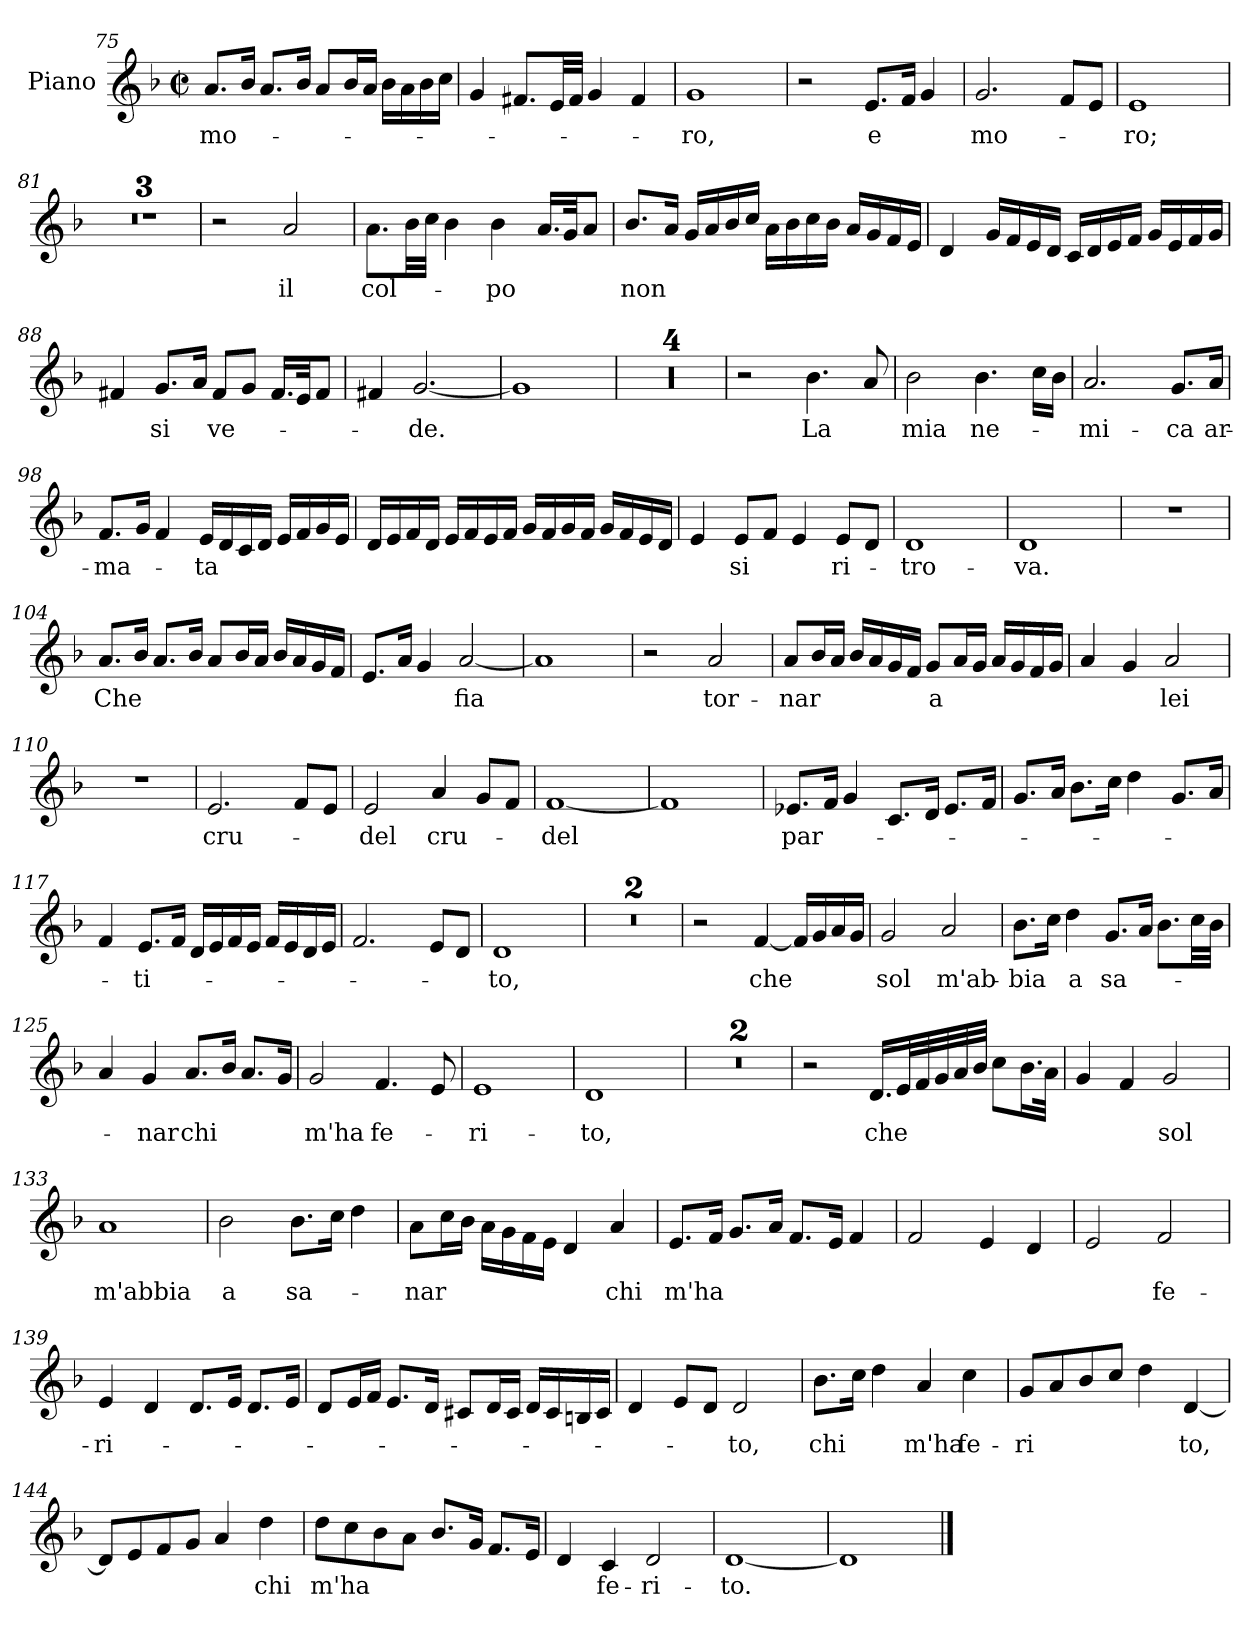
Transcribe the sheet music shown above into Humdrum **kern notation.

**kern	**text
*part1	*part1
*staff1	*staff1
*I"Piano	*
*I'Pno.	*
!!LO:LB:g=z
*clefG2	*
*k[b-]	*
*M2/2	*
*met(c|)	*
=75	=75
!	!LO:LY:b
8.a/L	mo-
16b-/Jk	.
8.a/L	.
16b-/Jk	.
8a/L	.
16b-/L	.
16a/JJ	.
16b-\LL	.
16a\	.
16b-\	.
16cc\JJ	.
=76	=76
4g/	.
8.f#X/L	.
32e/LL	.
32f#/JJJ	.
4g/	.
4f#/	.
=77	=77
!	!LO:LY:b
1g	ro,
=78	=78
2r	.
!	!LO:LY:b
8.e/L	e
16f/Jk	.
4g/	.
=79	=79
!	!LO:LY:b
2.g/	mo-
8f/L	.
8e/J	.
=80	=80
!	!LO:LY:b
1e	ro;
=81	=81
1r	.
=82	=82
1r	.
=83	=83
1r	.
=84	=84
2r	.
!	!LO:LY:b
2a/	il
!!LO:LB:g=z
=85	=85
!	!LO:LY:b
8.a\L	col-
32b-\LL	.
32cc\JJJ	.
4b-\	.
!	!LO:LY:b
4b-\	po
16.a/LL	.
32g/JK	.
8a/J	.
=86	=86
!	!LO:LY:b
8.b-/L	non
16a/Jk	.
16g/LL	.
16a/	.
16b-/	.
16cc/JJ	.
16a\LL	.
16b-\	.
16cc\	.
16b-\JJ	.
16a/LL	.
16g/	.
16f/	.
16e/JJ	.
=87	=87
4d/	.
16g/LL	.
16f/	.
16e/	.
16d/JJ	.
16c/LL	.
16d/	.
16e/	.
16f/JJ	.
16g/LL	.
16e/	.
16f/	.
16g/JJ	.
=88	=88
4f#X/	.
!	!LO:LY:b
8.g/L	si
16a/Jk	.
!	!LO:LY:b
8f#/L	ve-
8g/J	.
16.f#/LL	.
32e/JK	.
8f#/J	.
!!LO:LB:g=z
=89	=89
4f#X/	.
!	!LO:LY:b
[2.g/	de.
=90	=90
1g]	.
=91	=91
1r	.
=92	=92
1r	.
=93	=93
1r	.
=94	=94
1r	.
=95	=95
2r	.
!	!LO:LY:b
4.b-\	La
8a/	.
=96	=96
!	!LO:LY:b
2b-\	mia
!	!LO:LY:b
4.b-\	ne-
16cc\LL	.
16b-\JJ	.
=97	=97
!	!LO:LY:b
2.a/	mi-
!	!LO:LY:b
8.g/L	-ca
!	!LO:LY:b
16a/Jk	ar-
=98	=98
!	!LO:LY:b
8.f/L	-ma-
16g/Jk	.
4f/	.
!	!LO:LY:b
16e/LL	ta
16d/	.
16c/	.
16d/JJ	.
16e/LL	.
16f/	.
16g/	.
16e/JJ	.
!!LO:LB:g=z
=99	=99
16d/LL	.
16e/	.
16f/	.
16d/JJ	.
16e/LL	.
16f/	.
16e/	.
16f/JJ	.
16g/LL	.
16f/	.
16g/	.
16f/JJ	.
16g/LL	.
16f/	.
16e/	.
16d/JJ	.
=100	=100
4e/	.
!	!LO:LY:b
8e/L	si
8f/J	.
4e/	.
!	!LO:LY:b
8e/L	ri-
8d/J	.
=101	=101
!	!LO:LY:b
1d	tro-
=102	=102
!	!LO:LY:b
1d	-va.
=103	=103
1r	.
=104	=104
!	!LO:LY:b
8.a/L	Che
16b-/Jk	.
8.a/L	.
16b-/Jk	.
8a/L	.
16b-/L	.
16a/JJ	.
16b-/LL	.
16a/	.
16g/	.
16f/JJ	.
!!LO:LB:g=z
=105	=105
8.e/L	.
16a/Jk	.
4g/	.
!	!LO:LY:b
[2a/	fia
=106	=106
1a]	.
=107	=107
2r	.
!	!LO:LY:b
2a/	tor-
=108	=108
!	!LO:LY:b
8a/L	-nar
16b-/L	.
16a/JJ	.
16b-/LL	.
16a/	.
16g/	.
16f/JJ	.
!	!LO:LY:b
8g/L	a
16a/L	.
16g/JJ	.
16a/LL	.
16g/	.
16f/	.
16g/JJ	.
=109	=109
4a/	.
4g/	.
!	!LO:LY:b
2a/	lei
=110	=110
1r	.
=111	=111
!	!LO:LY:b
2.e/	cru-
8f/L	.
8e/J	.
=112	=112
!	!LO:LY:b
2e/	del
!	!LO:LY:b
4a/	cru-
8g/L	.
8f/J	.
=113	=113
!	!LO:LY:b
[1f	del
!!LO:LB:g=z
=114	=114
1f]	.
=115	=115
!	!LO:LY:b
8.e-X/L	par-
16f/Jk	.
4g/	.
8.c/L	.
16d/Jk	.
8.e-/L	.
16f/Jk	.
=116	=116
8.g/L	.
16a/Jk	.
8.b-\L	.
16cc\Jk	.
4dd\	.
8.g/L	.
16a/Jk	.
=117	=117
4f/	.
!	!LO:LY:b
8.e/L	ti-
16f/Jk	.
16d/LL	.
16e/	.
16f/	.
16e/JJ	.
16f/LL	.
16e/	.
16d/	.
16e/JJ	.
=118	=118
2.f/	.
8e/L	.
8d/J	.
=119	=119
!	!LO:LY:b
1d	to,
=120	=120
1r	.
=121	=121
1r	.
!!LO:LB:g=z
=122	=122
2r	.
!	!LO:LY:b
[4f/	che
16f/LL]	.
16g/	.
16a/	.
16g/JJ	.
=123	=123
!	!LO:LY:b
2g/	sol
!	!LO:LY:b
2a/	m'ab-
=124	=124
!	!LO:LY:b
8.b-\L	-bia
16cc\Jk	.
!	!LO:LY:b
4dd\	a
!	!LO:LY:b
8.g/L	sa-
16a/Jk	.
8.b-\L	.
32cc\LL	.
32b-\JJJ	.
=125	=125
4a/	.
!	!LO:LY:b
4g/	nar
!	!LO:LY:b
8.a/L	chi
16b-/Jk	.
8.a/L	.
16g/Jk	.
=126	=126
!	!LO:LY:b
2g/	m'ha
!	!LO:LY:b
4.f/	fe-
8e/	.
=127	=127
!	!LO:LY:b
1e	ri-
=128	=128
!	!LO:LY:b
1d	-to,
=129	=129
1r	.
=130	=130
1r	.
!!LO:LB:g=z
=131	=131
2r	.
!	!LO:LY:b
16.d/LL	che
32e/L	.
32f/	.
32g/	.
32a/	.
32b-/JJJ	.
8cc\L	.
16.b-\L	.
32a\JJk	.
=132	=132
4g/	.
4f/	.
!	!LO:LY:b
2g/	sol
=133	=133
!	!LO:LY:b
1a	m'abbia
=134	=134
!	!LO:LY:b
2b-\	a
!	!LO:LY:b
8.b-\L	sa-
16cc\Jk	.
4dd\	.
=135	=135
!	!LO:LY:b
8a\L	nar
16cc\L	.
16b-\JJ	.
16a\LL	.
16g\	.
16f\	.
16e\JJ	.
4d/	.
!	!LO:LY:b
4a/	chi
=136	=136
!	!LO:LY:b
8.e/L	m'ha
16f/Jk	.
8.g/L	.
16a/Jk	.
8.f/L	.
16e/Jk	.
4f/	.
!!LO:PB:g=z
=137	=137
2f/	.
4e/	.
4d/	.
=138	=138
2e/	.
!	!LO:LY:b
2f/	fe-
=139	=139
!	!LO:LY:b
4e/	-ri-
4d/	.
8.d/L	.
16e/Jk	.
8.d/L	.
16e/Jk	.
=140	=140
8d/L	.
16e/L	.
16f/JJ	.
8.e/L	.
16d/Jk	.
8c#X/L	.
16d/L	.
16c#/JJ	.
16d/LL	.
16c#/	.
16Bn/	.
16c#/JJ	.
=141	=141
4d/	.
8e/L	.
8d/J	.
!	!LO:LY:b
2d/	to,
=142	=142
!	!LO:LY:b
8.b-\L	chi
16cc\Jk	.
4dd\	.
!	!LO:LY:b
4a/	m'ha
!	!LO:LY:b
4cc\	fe-
!!LO:LB:g=z
=143	=143
!	!LO:LY:b
8g/L	-ri
8a/	.
8b-/	.
8cc/J	.
4dd\	.
!	!LO:LY:b
[4d/	to,
=144	=144
8d/L]	.
8e/	.
8f/	.
8g/J	.
4a/	.
!	!LO:LY:b
4dd\	chi
=145	=145
!	!LO:LY:b
8dd\L	m'ha
8cc\	.
8b-\	.
8a\J	.
8.b-/L	.
16g/Jk	.
8.f/L	.
16e/Jk	.
=146	=146
4d/	.
!	!LO:LY:b
4c/	fe-
!	!LO:LY:b
2d/	-ri-
=147	=147
!	!LO:LY:b
[1d	-to.
=148	=148
1d]	.
==	==
*-	*-
